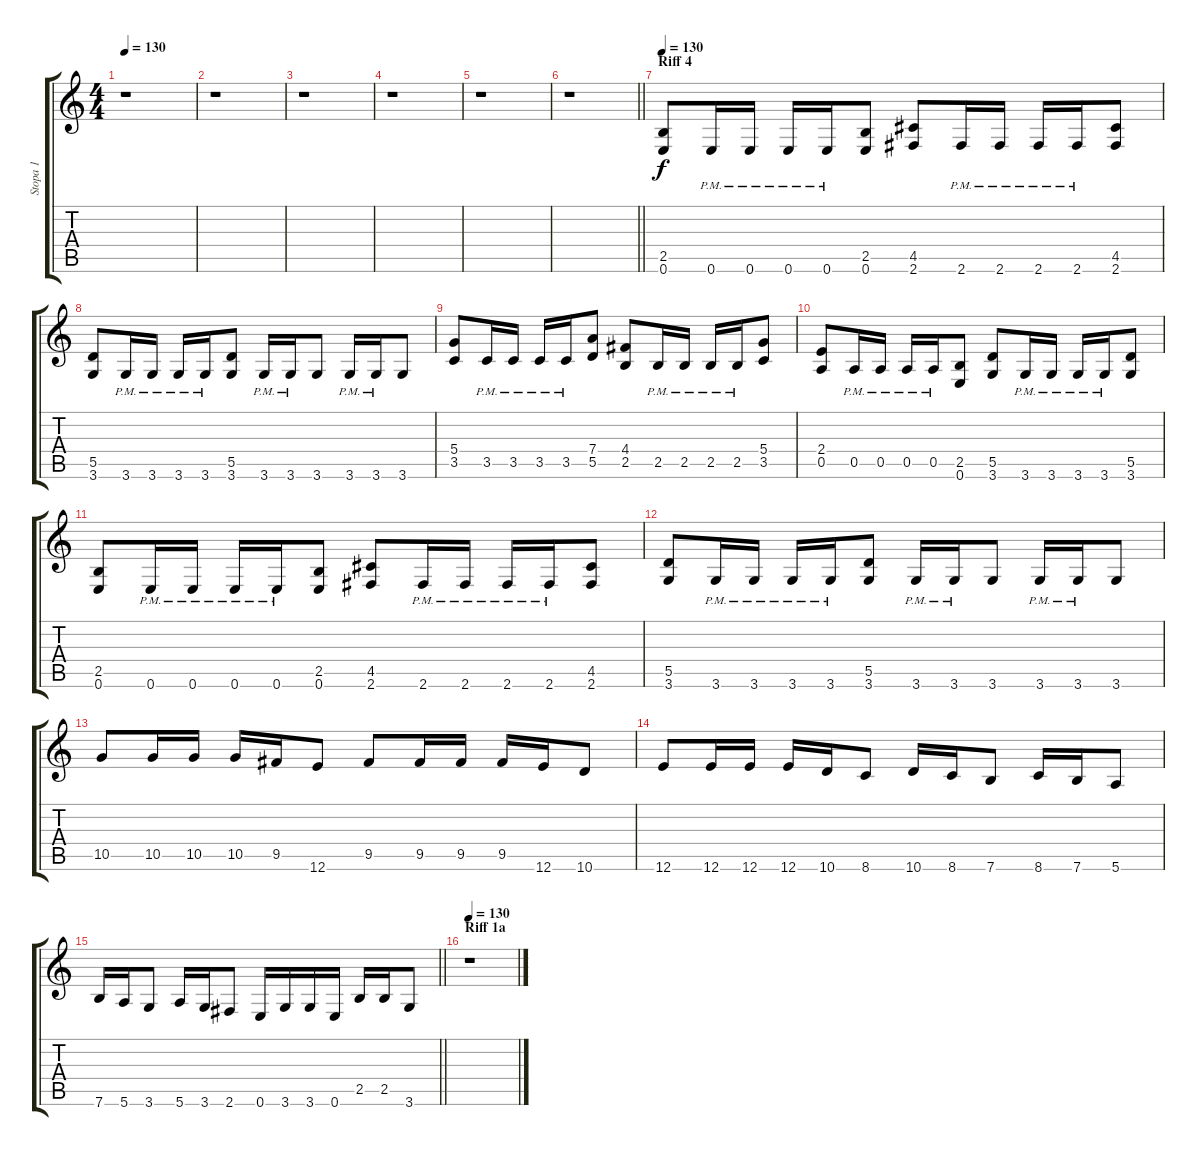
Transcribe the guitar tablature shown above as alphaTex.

\track ("Stopa 1" "Stopa 1") {instrument acousticguitarsteel}
\staff {score tabs}
\tuning (E4 B3 G3 D3 A2 E2) {hide}
\ts (4 4)
\tempo 130
\clef g2
\ks c
r.1{dy f} |
r.1 |
r.1 |
r.1 |
r.1 |
\barLineRight lightlight
r.1 |
\section ("" "Riff 4")
\tempo 130
(2.5 0.6).8{instrument distortionguitar} 0.6{pm}.16 0.6{pm}.16 0.6{pm}.16 0.6{pm}.16 (2.5 0.6).8 (4.5 2.6).8 2.6{pm}.16 2.6{pm}.16 2.6{pm}.16 2.6{pm}.16 (4.5 2.6).8 |
(5.5 3.6).8 3.6{pm}.16 3.6{pm}.16 3.6{pm}.16 3.6{pm}.16 (5.5 3.6).8 3.6{pm}.16 3.6{pm}.16 3.6.8 3.6{pm}.16 3.6{pm}.16 3.6.8 |
(5.4 3.5).8 3.5{pm}.16 3.5{pm}.16 3.5{pm}.16 3.5{pm}.16 (7.4 5.5).8 (4.4 2.5).8 2.5{pm}.16 2.5{pm}.16 2.5{pm}.16 2.5{pm}.16 (5.4 3.5).8 |
(2.4 0.5).8 0.5{pm}.16 0.5{pm}.16 0.5{pm}.16 0.5{pm}.16 (2.5 0.6).8 (5.5 3.6).8 3.6{pm}.16 3.6{pm}.16 3.6{pm}.16 3.6{pm}.16 (5.5 3.6).8 |
(2.5 0.6).8 0.6{pm}.16 0.6{pm}.16 0.6{pm}.16 0.6{pm}.16 (2.5 0.6).8 (4.5 2.6).8 2.6{pm}.16 2.6{pm}.16 2.6{pm}.16 2.6{pm}.16 (4.5 2.6).8 |
(5.5 3.6).8 3.6{pm}.16 3.6{pm}.16 3.6{pm}.16 3.6{pm}.16 (5.5 3.6).8 3.6{pm}.16 3.6{pm}.16 3.6.8 3.6{pm}.16 3.6{pm}.16 3.6.8 |
10.5.8 10.5.16 10.5.16 10.5.16 9.5.16 12.6.8 9.5.8 9.5.16 9.5.16 9.5.16 12.6.16 10.6.8 |
12.6.8 12.6.16 12.6.16 12.6.16 10.6.16 8.6.8 10.6.16 8.6.16 7.6.8 8.6.16 7.6.16 5.6.8 |
\barLineRight lightlight
7.6.16 5.6.16 3.6.8 5.6.16 3.6.16 2.6.8 0.6.16 3.6.16 3.6.16 0.6.16 2.5.16 2.5.16 3.6.8 |
\section ("" "Riff 1a")
\tempo 130
r.1
